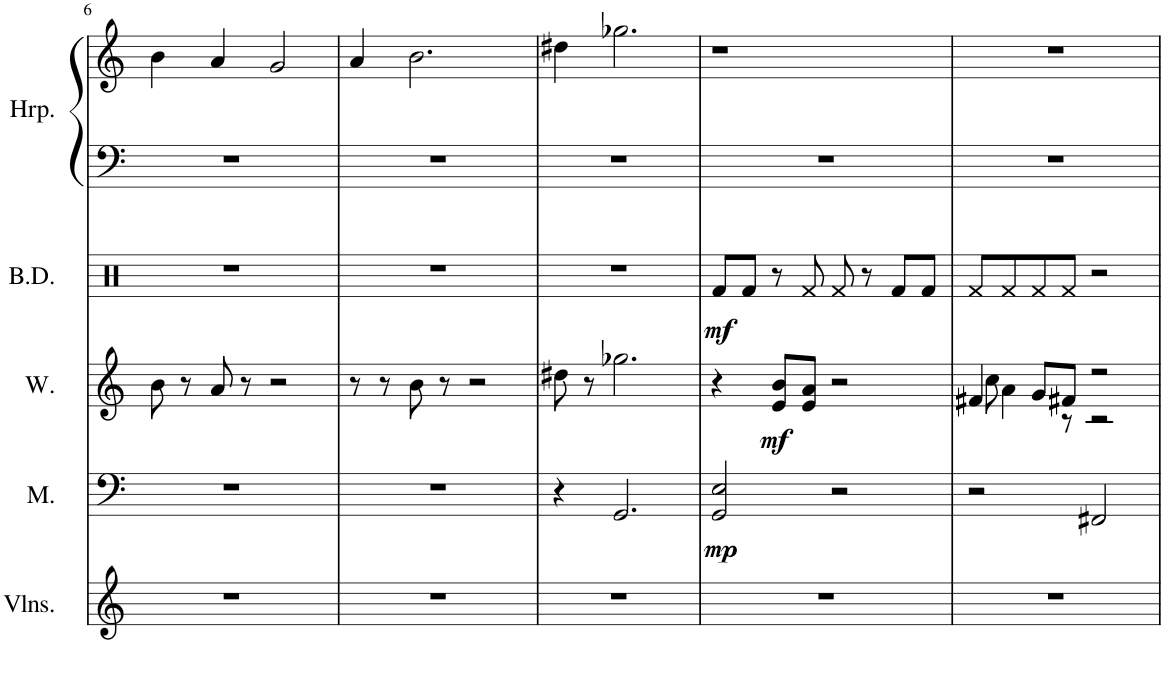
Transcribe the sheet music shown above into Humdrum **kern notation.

**kern	**kern	**dynam	**kern	**dynam	**kern	**dynam	**kern	**kern
*part5	*part4	*part4	*part3	*part3	*part2	*part2	*part1	*part1
*staff6	*staff5	*staff5	*staff4	*staff4	*staff3	*staff3	*staff2	*staff1
*I"Violins	*I"Men	*	*I"Women	*	*I"Bass Drums	*	*I"Harp	*
*I'Vlns.	*I'M.	*	*I'W.	*	*I'B.D.	*	*I'Hrp.	*
!!LO:PB:g=z
*clefG2	*clefF4	*	*clefG2	*	*clefX	*	*clefF4	*clefG2
*k[]	*k[]	*	*k[]	*	*k[]	*	*k[]	*k[]
*M4/4	*M4/4	*	*M4/4	*	*M4/4	*	*M4/4	*M4/4
=6	=6	=6	=6	=6	=6	=6	=6	=6
1r	1r	.	8b\	.	1r	.	1r	4b\
.	.	.	8r	.	.	.	.	.
.	.	.	8a/	.	.	.	.	4a/
.	.	.	8r	.	.	.	.	.
.	.	.	2r	.	.	.	.	2g/
=7	=7	=7	=7	=7	=7	=7	=7	=7
1r	1r	.	8r	.	1r	.	1r	4a/
.	.	.	8r	.	.	.	.	.
.	.	.	8b\	.	.	.	.	2.b\
.	.	.	8r	.	.	.	.	.
.	.	.	2r	.	.	.	.	.
=8	=8	=8	=8	=8	=8	=8	=8	=8
1r	4r	.	8dd#X\	.	1r	.	1r	4dd#X\
.	.	.	8r	.	.	.	.	.
.	2.GG/	.	2.gg-X\	.	.	.	.	2.gg-X\
=9	=9	=9	=9	=9	=9	=9	=9	=9
!	!	!LO:DY:b	!	!	!	!LO:DY:b	!	!
1r	2GG/ 2E/	mp	4r	.	8Rf/L	mf	1r	1r
.	.	.	.	.	8Rf/J	.	.	.
!	!	!	!	!LO:DY:b	!	!	!	!
.	.	.	8e/ 8b/L	mf	8r	.	.	.
.	.	.	8e/ 8a/J	.	8Rf/	.	.	.
.	2r	.	2r	.	8Rf/	.	.	.
.	.	.	.	.	8r	.	.	.
.	.	.	.	.	8Rf/L	.	.	.
.	.	.	.	.	8Rf/J	.	.	.
=10	=10	=10	=10	=10	=10	=10	=10	=10
*	*	*	*^	*	*	*	*	*
1r	2r	.	4f#X/	8cc\	.	8Rf/L	.	1r	1r
.	.	.	.	4a\	.	8Rf/	.	.	.
.	.	.	8g/L	.	.	8Rf/	.	.	.
.	.	.	8f#X/J	8r	.	8Rf/J	.	.	.
.	2FF#X/	.	2r	2r	.	2r	.	.	.
*	*	*	*v	*v	*	*	*	*	*
=	=	=	=	=	=	=	=	=
*-	*-	*-	*-	*-	*-	*-	*-	*-
